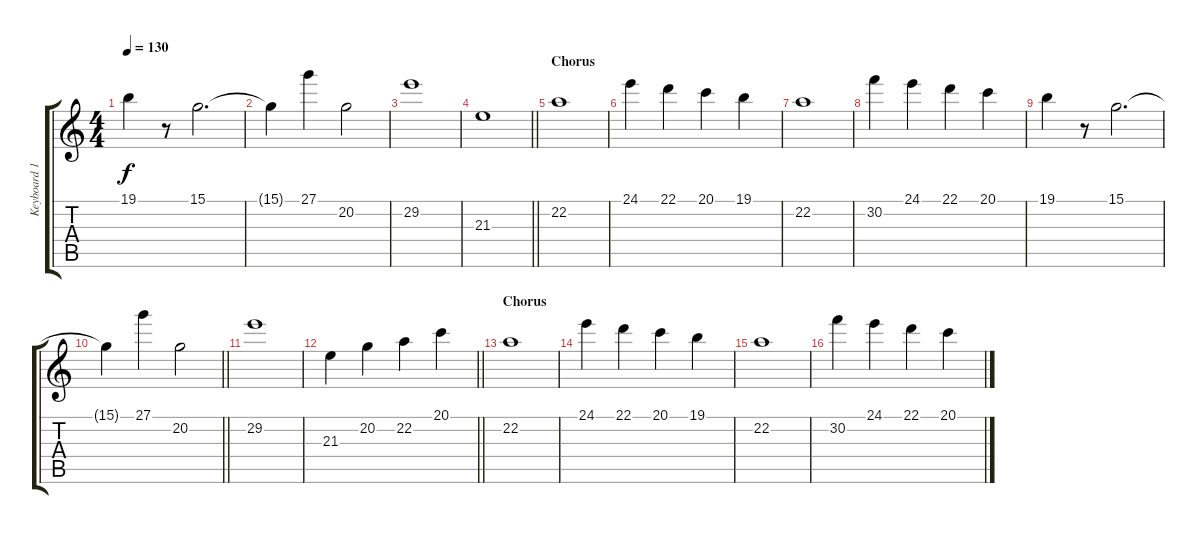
\track ("Keyboard 1" "Keyboard 1") {instrument stringensemble1}
\staff {score tabs}
\tuning (E4 B3 G3 D3 A2 E2) {hide}
\ts (4 4)
\tempo 130
\clef g2
\ks c
19.1.4{dy f} r.8 15.1.2{d} |
15.1{t}.4 27.1.4 20.2.2 |
29.2.1 |
\barLineRight lightlight
21.3.1 |
\section ("" "Chorus")
22.2.1{instrument stringensemble1} |
24.1.4 22.1.4 20.1.4 19.1.4 |
22.2.1 |
30.2.4 24.1.4 22.1.4 20.1.4 |
19.1.4 r.8 15.1.2{d} |
\barLineRight lightlight
15.1{t}.4 27.1.4 20.2.2 |
29.2.1 |
\barLineRight lightlight
21.3.4 20.2.4 22.2.4 20.1.4 |
\section ("" "Chorus")
22.2.1{instrument stringensemble1} |
24.1.4 22.1.4 20.1.4 19.1.4 |
22.2.1 |
30.2.4 24.1.4 22.1.4 20.1.4
